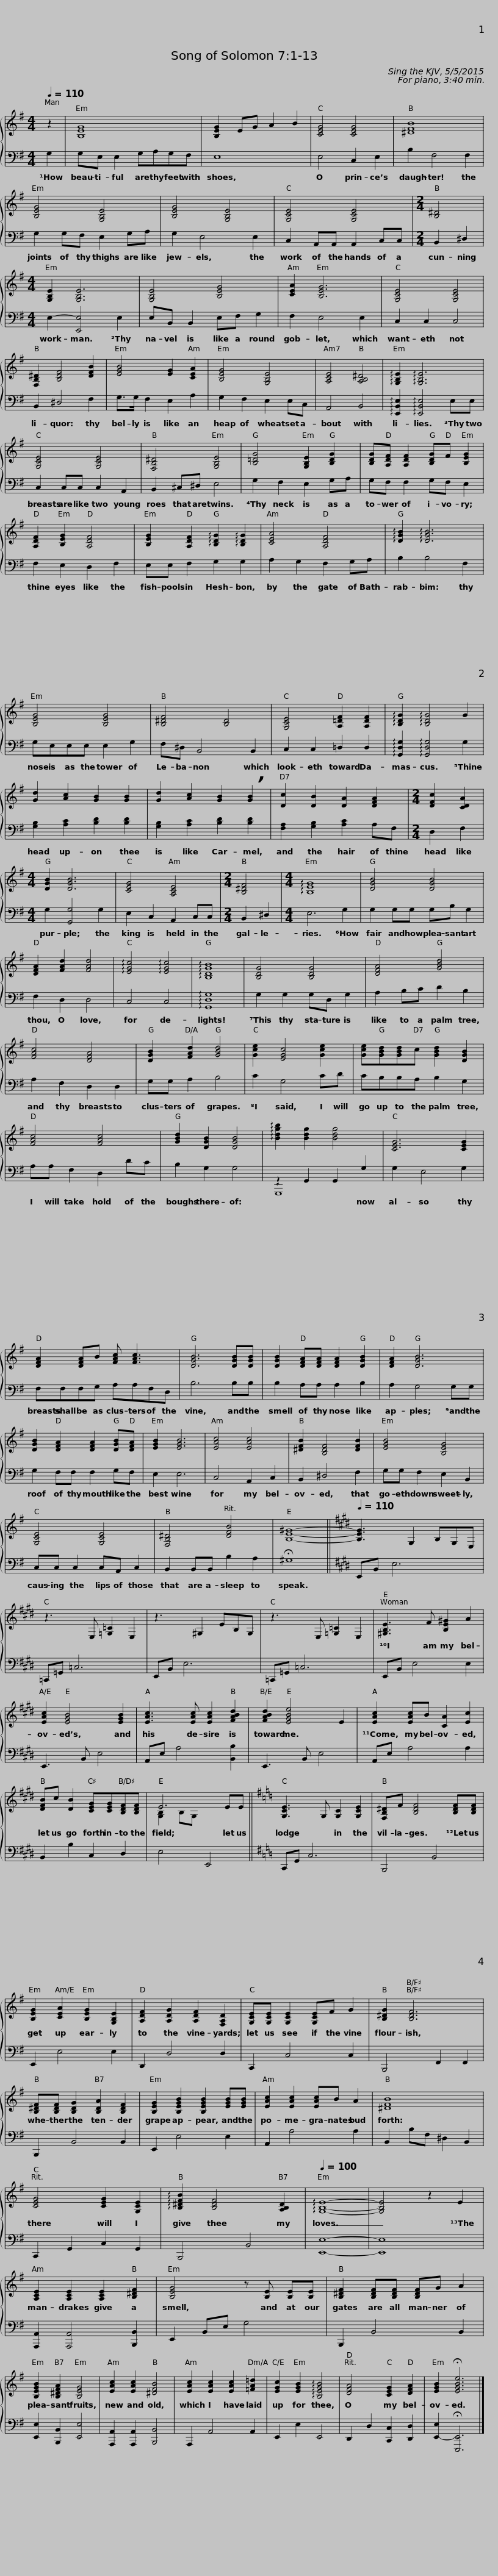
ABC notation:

X:1
%%score { ( 1 4 ) | ( 2 3 ) }
L:1/8
Q:1/4=110
M:4/4
I:linebreak $
K:G
V:1 treble
V:4 treble
V:2 bass
V:3 bass
V:1
 z2 | [B,EG]8 | [B,EG]2 EG A2 B2 | [CEG]4 [CEG]4 | [^DFB]8 | %5
 [B,EG]4 [G,B,E]4 |$ [B,EG]4 [G,B,E]4 | [G,CE]4 [G,CE]4 |[M:2/4] [B,^D]4 |[M:4/4] [G,B,E]2 [G,B,E]6 | %10
 [G,B,E]4 [B,EG]4 | [CEA]2 [B,EG]6 |$ [G,CE]4 [G,CE]4 | [F,B,^D]2 [B,DF]4 [DFB]2 | [EGB]4 [EG]2 [CEA]2 | %15
 [B,EG]4 [G,B,E]4 | [A,CE]4 [A,B,^D]4 | !arpeggio![G,B,E]2 !arpeggio![G,B,E]6 |$ [G,CE]4 [G,CE]4 | [F,B,^D]4 [G,B,E]4 | %20
 [B,=DG]4 [G,B,E]2 [B,DG]2 | [B,DG][A,DF] [A,DF]2 [B,DG]F [B,EG]2 | [A,DF]2 [B,EG]2 [A,DF]4 |$ [B,EG]2 [A,DF]2 !arpeggio![B,DG]2 !arpeggio![B,DG]2 | [CEA]4 [A,DF]4 | %25
 !arpeggio![DGB]2 !arpeggio![DGB]6 | [B,EG]4 [B,EG]4 | [B,^DF]4 [B,D]4 |$ [G,CE]4 [A,=DF]2 [A,DF]2 | !arpeggio![B,DG]2 !arpeggio![B,DG]4 G2 | %30
 [Gd]2 [Ac]2 [GB]2 [GB]2 | [Gd]2 [Ac]2 [GB]2 !breath![GB]2 | [Dc]2 [DB]2 [DA]2 [DFA]2 |[M:2/4] [DFc]2 [CDA]2 |$[M:4/4] [DGB]2 [DGB]6 | %35
 [CEG]4 [A,CE]4 |[M:2/4] [B,^DF]4 |[M:4/4] !arpeggio![B,EG]8 | [DGB]4 [DGB]4 | [DFA]2 [FAd]2 [FAd]4 | %40
 !arpeggio![EGc]4 !arpeggio![EGc]4 |$ !arpeggio![B,DGB]8 | [B,DG]4 [B,DG]4 | [DFA]4 [GBd]4 | [FAc]4 [DFA]4 | %45
 [DGB]2 [FAd]2 [GBd]4 | [Gce]2 [EGc]4 [Gce]2 |$ [Gce][GBd][GBd]c [GBd]2 [DGB]2 | [FAc]4 [FAc]4 | [GBd]2 [DGB]2 [DGB]4 | %50
 !arpeggio![Bdgb]2 [Bdg]2 [Bdg]4 | [CEG]6 [CEG]2 |$ [DFA]2 [DFA]B [FAc] [FAc]3 | [DGB]6 [DGB][DGB] | [DGB]2 [DFA][DFA] [DFA]2 [DGB]2 | %55
 [DFA]2 [DGB]6 |$ [DGB]2 [DFA]2 [DFA]2 [DGB][DFA] | [EGB]2 [EGB]6 | [EAc]4 [EAc]4 | [^DFB]2 [B,DF]4 [DFB]2 | %60
 [EGB]4 [B,EG]4 |$ [G,CE]4 [G,CE]4 | [F,B,^D]4 [DFB]4 | [B,E^G]8- ||[K:E][Q:1/4=110] [B,EG]3 G,2 B,G,E, | %65
 z3 E, [=G,=C]2 E,2 |$ z3 ^G,2 EB,G, | z3 E, [=G,=C]2 E,2 | [^G,B,E]3 F [B,E^G]2 A2 | [EAc]2 [EGB]4 [EGB]2 | %70
 [EAc]3 [EAc] [EAc]2 [FABd]2 |$ [FABd]2 [EGBe]4 E2 | [EAc]2 [EAc]B [CA]2 [Ec]2 | [DFB]c [DB]2 [CEG][CEG][B,DF][B,DF] | E6 EE || %75
[K:Emin] [G,CE]3 G, [G,C]2 [G,CE]2 |$ [F,B,^D]F [B,DF]4 [B,DF][B,DF] | [B,EG]2 [CEA]2 [B,EG]2 [G,B,E]2 | [A,DF]2 [A,DG]2 [A,DF]2 [F,A,D]2 | [G,CE][G,CE] [G,CE]2 [G,CE]F G2 | %80
 [B,^DG]2 [B,DF]6 |$ [B,^DF][B,DF] [B,DG]2 [B,DA]2 [B,DF]2 | [B,EG]2 [B,EGB]2 [B,EGB]2 [EGB][EGB] | [EAc]2 [EAc]2 [EAc]B A2 | [^DFB]8 | %85
 [CEG]4 [CEG]2 [G,CE]2 | !arpeggio![B,^DFB]2 [B,DF]4 [A,B,D]2 |$[Q:1/4=100] !arpeggio![G,B,E]8- | [G,B,E]4 z2 E2 | [A,CE]2 [A,CE]2 [A,CE]2 [B,^DF]2 | %90
 [B,EG]4 z [B,E] [B,E][B,E] | [B,^DF]2 [B,DF][B,DF] [B,DF]G A2 | [B,EGB]2 [B,^DFA]2 [B,EG]4 |$ [EAc]2 [EAc]2 [^DFB]4 | [EAc]2 [EAc]2 [EAc]2 [=FA=d]2 | %95
 [EGc]2 [EGB]2 !arpeggio![B,EGB]4 | [DFA]4 [CEG]2 [DFA]2 | [EGB]2 !fermata![EGBe]6 |] %98
V:2
 G,2 | G,E, E,2 G,A,G,F, | E,8 | E,4 C,2 E,2 | B,2 F,4 F,2 | %5
 G,2 G,F, E,2 G,A, |$ G,2 E,4 E,2 | C,2 A,,A,, A,,2 C,C, |[M:2/4] B,,2 ^D,2 |[M:4/4] E,2- [E,,E,]4 E,2 | %10
 E,B,, B,,2 E,F, G,2 | F,2 E,4 E,2 |$ C,2 C,2 C,4 | B,,2 ^D,4 F,2 | G,>G, F,2 E,2 A,2 | %15
 G,2 F,2 E,2 E,C, | A,,4 B,,4 | !arpeggio![E,,B,,E,]2 !arpeggio![E,,B,,E,]4 E,E, |$ C,2 C,C, C,2 A,,2 | B,,2 ^C,^D, E,4 | %20
 G,2 F,2 E,2 G,A, | G,F, F,2 G,F, E,2 | F,2 E,2 D,2 F,2 |$ E,E, F,2 G,2 G,2 | A,2 G,2 F,2 G,A, | %25
 B,2 B,4 F,2 | G,E,E,E, E,2 G,2 | F,^D, B,,4 B,,2 |$ C,2 C,2 =D,2 D,2 | !arpeggio![G,,D,G,]2 !arpeggio![G,,D,G,]4 G,2 | %30
 [G,B,]2 [A,C]2 [B,D]2 [B,D]2 | [G,B,]2 [A,C]2 [B,D]2 [B,D]2 | [F,A,]2 [G,B,]2 [A,C]2 A,F, |[M:2/4] D,2 F,2 |$[M:4/4] G,2 [G,,G,]4 G,2 | %35
 E,2 C,2 A,,2 C,C, |[M:2/4] B,,2 ^D,2 |[M:4/4] E,6 G,2 | G,2 G,G, G,B, G,2 | F,2 D,2 D,4 | %40
 C,4 C,4 |$ !arpeggio![G,,D,G,]8 | G,2 G,2 G,D, G,2 | A,2 B,C D2 B,2 | A,2 F,2 D,2 D,2 | %45
 G,G, A,2 B,4 | C2 G,4 CD |$ CB,B,A, B,2 G,2 | A,A, F,2 D,2 DC | B,2 G,2 G,4 | %50
 z2 G,,2 G,,2 G,2 | G,2 E,4 G,2 |$ F,F,F,G, A,A,F,D, | B,6 B,B, | B,2 A,A, A,2 B,2 | %55
 A,2 G,4 G,G, |$ G,2 F,F, F,2 G,F, | E,2 E,6 | C,4 A,,2 C,2 | B,,2 ^D,4 F,2 | %60
 G,G, F,2 E,2 B,,2 |$ C,C, C,2 C,A,, C,2 | B,,2 B,,B,, B,2 A,2 | !fermata!^G,8 ||[K:E] E,,B,, E,6 | %65
 =C,,=G,, =C,6 |$ E,,B,, E,6 | =C,,=G,, =C,6 | E,,B,, E,4 E,2 | E,,3 B,, E,4 | %70
 A,,E, A,4 [B,,B,]2 |$ E,,3 B,, E,4 | A,,E, A,4 A,2 | B,,2 B,2 C,2 D,2 | E,4 E,,4 || %75
[K:Emin] C,,G,, C,6 |$ B,,,4 B,,4 | E,,2 E,4 E,2 | D,,2 D,4 D,2 | C,,2 C,4 C,2 | %80
 B,,,4 F,,2 F,,2 |$ B,,,2 B,,4 B,,2 | E,,2 E,4 E,2 | A,,2 A,4 A,2 | B,,2 B,F, ^D,2 B,,2 | %85
 C,,2 G,,2 C,2 G,,2 | B,,,4 B,,4 |$ [E,,E,]8- | [E,,E,]8 | [A,,,A,,]2 [A,,,A,,]4 [B,,,B,,]2 | %90
 E,,2 B,,E, G,4 | B,,,2 B,,4 B,,2 | [E,,E,]2 [B,,,B,,]2 [E,,E,]4 |$ [A,,,A,,]2 [A,,,A,,]2 [B,,,B,,]4 | A,,,2 A,,4 A,,2 | %95
 E,,2 E,2 E,,4 | D,,2 D,2 [C,,C,]2 [D,,D,]2 | [E,,-E,]2 !fermata![E,,,E,,]6 |] %98
V:3
 x2 | x8 | x8 | x8 | x8 | %5
 x8 |$ x8 | x8 |[M:2/4] x4 |[M:4/4] x8 | %10
 x8 | x8 |$ x8 | x8 | x8 | %15
 x8 | x8 | x8 |$ x8 | x8 | %20
 x8 | x8 | x8 |$ x8 | x8 | %25
 x8 | x8 | x8 |$ x8 | x8 | %30
 x8 | x8 | x8 |[M:2/4] x4 |$[M:4/4] x8 | %35
 x8 |[M:2/4] x4 |[M:4/4] x8 | x8 | x8 | %40
 x8 |$ x8 | x8 | x8 | x8 | %45
 x8 | x8 |$ x8 | x8 | x8 | %50
 G,,,8 | x8 |$ x8 | x8 | x8 | %55
 x8 |$ x8 | x8 | x8 | x8 | %60
 x8 |$ x8 | x8 | x8 ||[K:E] x8 | %65
 x8 |$ x8 | x8 | x8 | x8 | %70
 x8 |$ x8 | x8 | x8 | x8 || %75
[K:Emin] x8 |$ x8 | x8 | x8 | x8 | %80
 x8 |$ x8 | x8 | x8 | x8 | %85
 x8 | x8 |$ x8 | x8 | x8 | %90
 x8 | x8 | x8 |$ x8 | x8 | %95
 x8 | x8 | x8 |] %98
V:4
 x2 | x8 | x8 | x8 | x8 | %5
 x8 |$ x8 | x8 |[M:2/4] x4 |[M:4/4] x8 | %10
 x8 | x8 |$ x8 | x8 | x8 | %15
 x8 | x8 | x8 |$ x8 | x8 | %20
 x8 | x8 | x8 |$ x8 | x8 | %25
 x8 | x8 | x8 |$ x8 | x8 | %30
 x8 | x8 | x8 |[M:2/4] x4 |$[M:4/4] x8 | %35
 x8 |[M:2/4] x4 |[M:4/4] x8 | x8 | x8 | %40
 x8 |$ x8 | x8 | x8 | x8 | %45
 x8 | x8 |$ x8 | x8 | x8 | %50
 x8 | x8 |$ x8 | x8 | x8 | %55
 x8 |$ x8 | x8 | x8 | x8 | %60
 x8 |$ x8 | x8 | x8 ||[K:E] x8 | %65
 x8 |$ x8 | x8 | x8 | x8 | %70
 x8 |$ x8 | x8 | x8 | [G,B,]2 B,G, x4 || %75
[K:Emin] x8 |$ x8 | x8 | x8 | x8 | %80
 x8 |$ x8 | x8 | x8 | x8 | %85
 x8 | x8 |$ x8 | x8 | x8 | %90
 x8 | x8 | x8 |$ x8 | x8 | %95
 x8 | x8 | x8 |] %98
